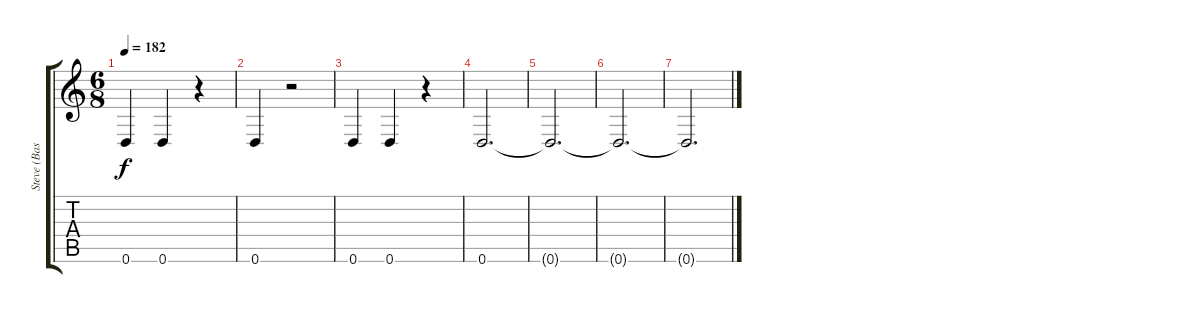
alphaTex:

\track ("Steve (Bass)" "Steve (Bas") {instrument acousticbass}
\staff {score tabs}
\tuning (E4 B3 G3 D3 A2 D2) {hide}
\ts (6 8)
\tempo 182
\clef g2
\ks c
0.6.4{dy f} 0.6.4 r.4 |
0.6.4 r.2 |
0.6.4 0.6.4 r.4 |
0.6.2{d} |
0.6{t}.2{d} |
0.6{t}.2{d} |
0.6{t}.2{d}
